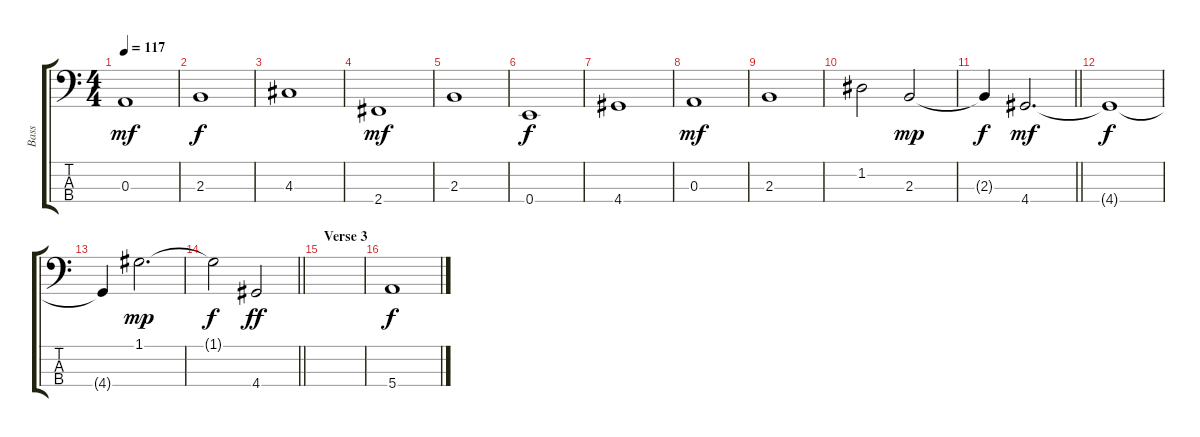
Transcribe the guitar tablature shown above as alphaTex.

\track ("Bass" "Bass") {instrument electricbassfinger}
\staff {score tabs}
\tuning (G2 D2 A1 E1) {hide}
\ts (4 4)
\tempo 117
\clef f4
\ks c
0.3.1{dy mf} |
2.3.1{dy f} |
4.3.1 |
2.4.1{dy mf} |
2.3.1 |
0.4.1{dy f} |
4.4.1 |
0.3.1{dy mf} |
2.3.1 |
1.2.2 2.3.2{dy mp} |
\barLineRight lightlight
2.3{t}.4{dy f} 4.4.2{d dy mf} |
4.4{t}.1{dy f} |
4.4{t}.4 1.1.2{d dy mp} |
\barLineRight lightlight
1.1{t}.2{dy f} 4.4.2{dy ff} |
\section ("" "Verse 3")
|
5.4.1{dy f}
